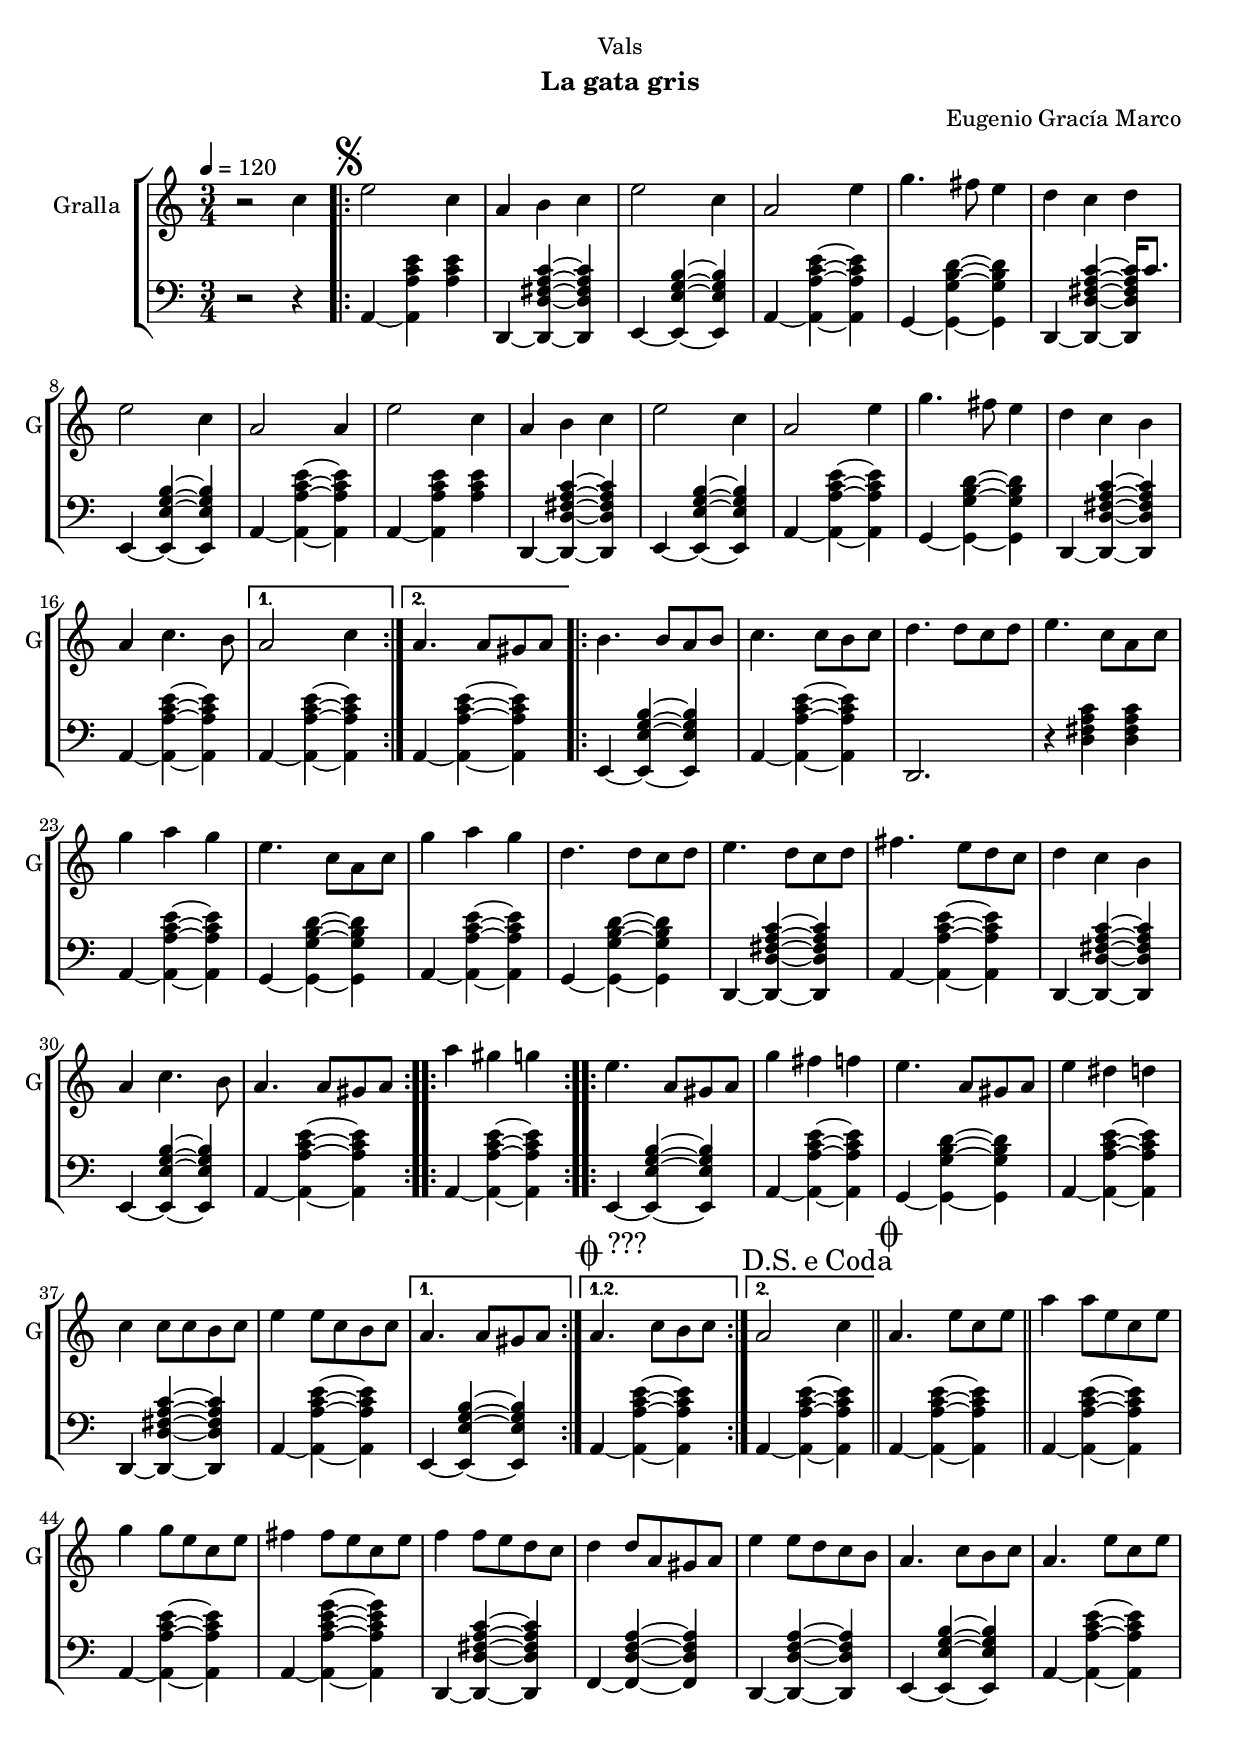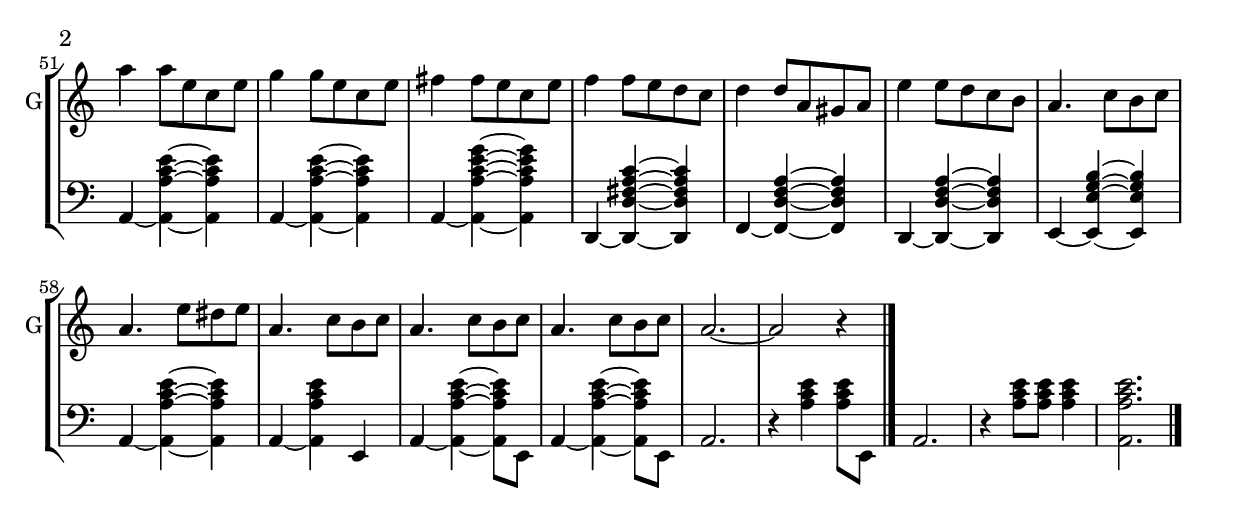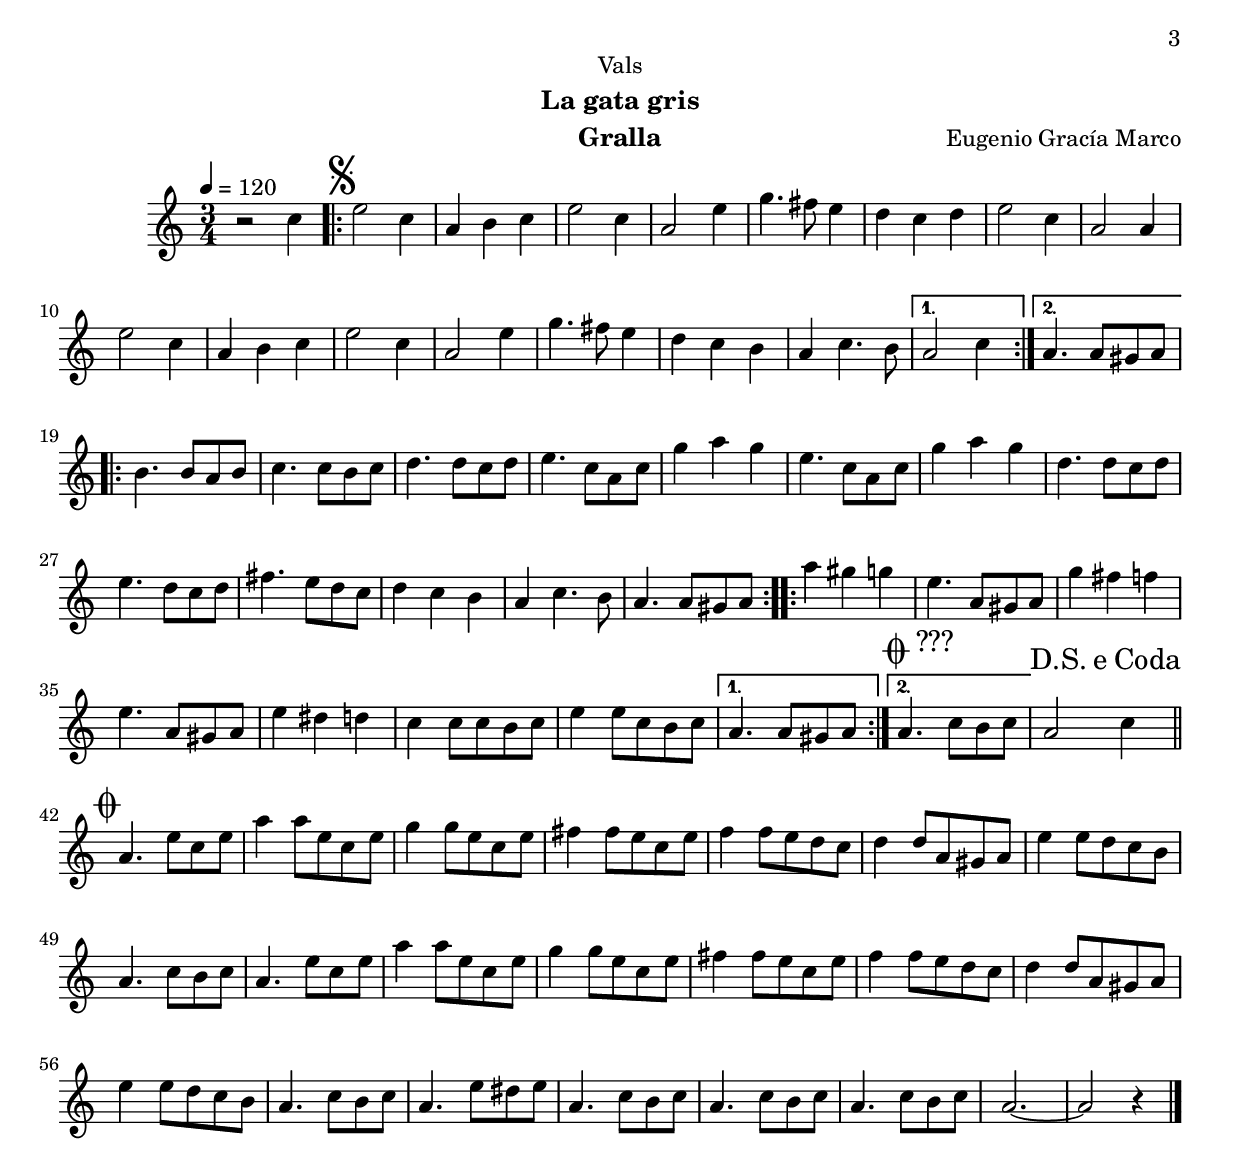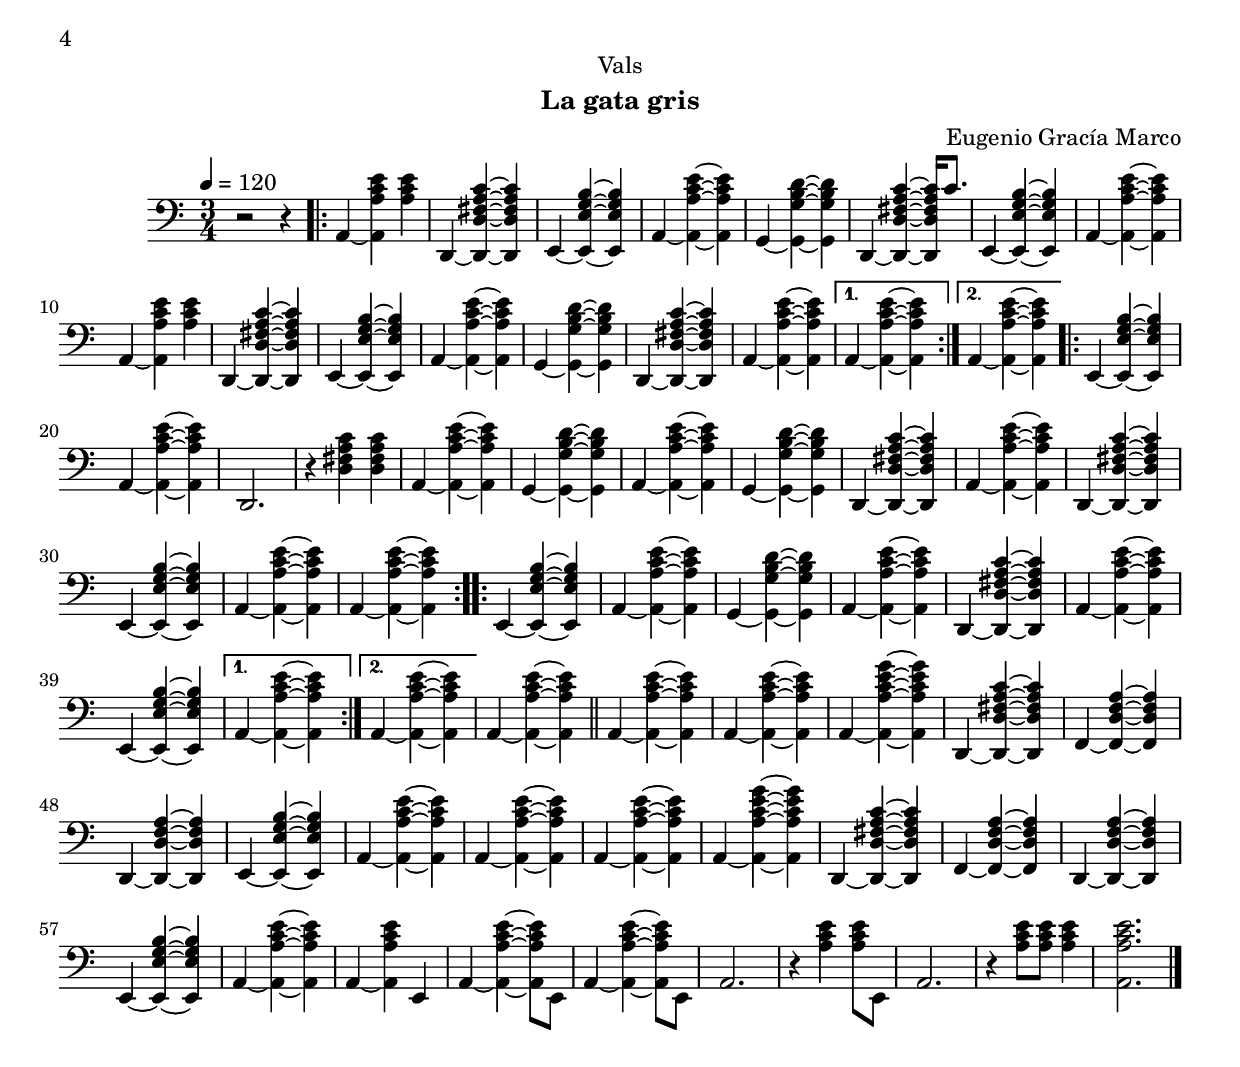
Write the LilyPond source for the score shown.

\version "2.16.2"

\header {
  dedication="Vals"
  title=""
  subtitle="La gata gris"
  subsubtitle=""
  poet=""
  meter=""
  piece=""
  composer="Eugenio Gracía Marco"
  arranger=""
  opus=""
  instrument=""
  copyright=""
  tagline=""
}

liniaroAa =
\relative c''
{
  \tempo 4=120
  \clef treble
  \key c \major
  \time 3/4
  r2 c4  |
  \repeat volta 2 { \mark \markup {\musicglyph #"scripts.segno"} e2 c4  |
  a4 b c  |
  e2 c4  |
  %05
  a2 e'4  |
  g4. fis8 e4  |
  d4 c d  |
  e2 c4  |
  a2 a4  |
  %10
  e'2 c4  |
  a4 b c  |
  e2 c4  |
  a2 e'4  |
  g4. fis8 e4  |
  %15
  d4 c b  |
  a4 c4. b8 }
  \alternative { { a2 c4 }
  { a4. a8 gis a } }
  \repeat volta 2 { b4. b8 a b  |
  %20
  c4. c8 b c  |
  d4. d8 c d  |
  e4. c8 a c  |
  g'4 a g  |
  e4. c8 a c  |
  %25
  g'4 a g  |
  d4. d8 c d  |
  e4. d8 c d  |
  fis4. e8 d c  |
  d4 c b  |
  %30
  a4 c4. b8  |
  a4. a8 gis a  | }
  \repeat volta 2 { a'4 gis g  |
  e4. a,8 gis a  |
  g'4 fis f  |
  %35
  e4. a,8 gis a  |
  e'4 dis d  |
  c4 c8 c b c  |
  e4 e8 c b c }
  \alternative { { a4. a8 gis a }
  %40
  { \mark \markup {\musicglyph #"scripts.coda" ???} a4. c8 b c } }
  \mark \markup {D.S. e Coda} a2 c4  \bar "||"
  \mark \markup {\musicglyph #"scripts.coda"} a4. e'8 c e  |
  a4 a8 e c e  |
  g4 g8 e c e  |
  %45
  fis4 fis8 e c e  |
  f4 f8 e d c  |
  d4 d8 a gis a  |
  e'4 e8 d c b  |
  a4. c8 b c  |
  %50
  a4. e'8 c e  |
  a4 a8 e c e  |
  g4 g8 e c e  |
  fis4 fis8 e c e  |
  f4 f8 e d c  |
  %55
  d4 d8 a gis a  |
  e'4 e8 d c b  |
  a4. c8 b c  |
  a4. e'8 dis e  |
  a,4. c8 b c  |
  %60
  a4. c8 b c  |
  a4. c8 b c  |
  a2. ~  |
  a2 r4  \bar "|."
}

liniaroAb =
\relative a,
{
  \tempo 4=120
  \clef bass
  \key c \major
  \time 3/4
  r2 r4  |
  \repeat volta 2 { a4 ~ <a a' c e> <a' c e>  |
  d,,4 ~ <d d' fis a c> ~ <d d' fis a c>  |
  e4 ~ <e e' g b> ~ <e e' g b>  |
  %05
  a4 ~ <a a' c e> ~ <a a' c e>  |
  g4 ~ <g g' b d> ~ <g g' b d>  |
  d4 ~ <d d' fis a c> ~ <d d' fis a c>16 c''8.  |
  e,,4 ~ <e e' g b> ~ <e e' g b>  |
  a4 ~ <a a' c e> ~ <a a' c e>  |
  %10
  a4 ~ <a a' c e> <a' c e>  |
  d,,4 ~ <d d' fis a c> ~ <d d' fis a c>  |
  e4 ~ <e e' g b> ~ <e e' g b>  |
  a4 ~ <a a' c e> ~ <a a' c e>  |
  g4 ~ <g g' b d> ~ <g g' b d>  |
  %15
  d4 ~ <d d' fis a c> ~ <d d' fis a c>  |
  a'4 ~ <a a' c e> ~ <a a' c e> }
  \alternative { { a4 ~ <a a' c e> ~ <a a' c e> }
  { a4 ~ <a a' c e> ~ <a a' c e> } }
  \repeat volta 2 { e4 ~ <e e' g b> ~ <e e' g b>  |
  %20
  a4 ~ <a a' c e> ~ <a a' c e>  |
  d,2. r4 <d' fis a c> <d fis a c>  | % troigo!
  a4 ~ <a a' c e> ~ <a a' c e>  |
  g4 ~ <g g' b d> ~ <g g' b d>  |
  a4 ~ <a a' c e> ~ <a a' c e>  |
  %25
  g4 ~ <g g' b d> ~ <g g' b d>  |
  d4 ~ <d d' fis a c> ~ <d d' fis a c>  |
  a'4 ~ <a a' c e> ~ <a a' c e>  |
  d,4 ~ <d d' fis a c> ~ <d d' fis a c>  |
  e4 ~ <e e' g b> ~ <e e' g b>  |
  %30
  a4 ~ <a a' c e> ~ <a a' c e>  |
  a4 ~ <a a' c e> ~ <a a' c e>  | }
  \repeat volta 2 { e4 ~ <e e' g b> ~ <e e' g b>  |
  a4 ~ <a a' c e> ~ <a a' c e>  |
  g4 ~ <g g' b d> ~ <g g' b d>  |
  %35
  a4 ~ <a a' c e> ~ <a a' c e>  |
  d,4 ~ <d d' fis a c> ~ <d d' fis a c>  |
  a'4 ~ <a a' c e> ~ <a a' c e>  |
  e4 ~ <e e' g b> ~ <e e' g b> }
  \alternative { { a4 ~ <a a' c e> ~ <a a' c e> }
  %40
  { a4 ~ <a a' c e> ~ <a a' c e> } }
  a4 ~ <a a' c e> ~ <a a' c e>  \bar "||"
  a4 ~ <a a' c e> ~ <a a' c e>  |
  a4 ~ <a a' c e> ~ <a a' c e>  |
  a4 ~ <a a' c e g> ~ <a a' c e g>  |
  %45
  d,4 ~ <d d' fis a c> ~ <d d' fis a c>  |
  f4 ~ <f d' f a> ~ <f d' f a>  |
  d4 ~ <d d' f a> ~ <d d' f a>  |
  e4 ~ <e e' g b> ~ <e e' g b>  |
  a4 ~ <a a' c e> ~ <a a' c e>  |
  %50
  a4 ~ <a a' c e> ~ <a a' c e>  |
  a4 ~ <a a' c e> ~ <a a' c e>  |
  a4 ~ <a a' c e g> ~ <a a' c e g>  |
  d,4 ~ <d d' fis a c> ~ <d d' fis a c>  |
  f4 ~ <f d' f a> ~ <f d' f a>  |
  %55
  d4 ~ <d d' f a> ~ <d d' f a>  |
  e4 ~ <e e' g b> ~ <e e' g b>  |
  a4 ~ <a a' c e> ~ <a a' c e>  |
  a4 ~ <a a' c e> e  |
  a4 ~ <a a' c e> ~ <a a' c e>8 e  |
  %60
  a4 ~ <a a' c e> ~ <a a' c e>8 e  |
  a2. r4 <a' c e> <a c e>8 e,  | % troigo!
  a2. r4 <a' c e>8 <a c e> <a c e>4  | % troigo!
  <a, a' c e>2.  \bar "|."
}

\bookpart {
  \score {
    \new StaffGroup {
      \override Score.RehearsalMark #'self-alignment-X = #LEFT
      <<
        \new Staff \with {instrumentName = #"Gralla" shortInstrumentName = #"G"} \liniaroAa
        \new Staff \with {instrumentName = #"" shortInstrumentName = #" "} \liniaroAb
      >>
    }
    \layout {}
  }
  \score { \unfoldRepeats
    \new StaffGroup {
      \override Score.RehearsalMark #'self-alignment-X = #LEFT
      <<
        \new Staff \with {instrumentName = #"Gralla" shortInstrumentName = #"G"} \liniaroAa
        \new Staff \with {instrumentName = #"" shortInstrumentName = #" "} \liniaroAb
      >>
    }
    \midi {
      \set Staff.midiInstrument = "oboe"
      \set DrumStaff.midiInstrument = "drums"
    }
  }
}

\bookpart {
  \header {instrument="Gralla"}
  \score {
    \new StaffGroup {
      \override Score.RehearsalMark #'self-alignment-X = #LEFT
      <<
        \new Staff \liniaroAa
      >>
    }
    \layout {}
  }
  \score { \unfoldRepeats
    \new StaffGroup {
      \override Score.RehearsalMark #'self-alignment-X = #LEFT
      <<
        \new Staff \liniaroAa
      >>
    }
    \midi {
      \set Staff.midiInstrument = "oboe"
      \set DrumStaff.midiInstrument = "drums"
    }
  }
}

\bookpart {
  \header {instrument=""}
  \score {
    \new StaffGroup {
      \override Score.RehearsalMark #'self-alignment-X = #LEFT
      <<
        \new Staff \liniaroAb
      >>
    }
    \layout {}
  }
  \score { \unfoldRepeats
    \new StaffGroup {
      \override Score.RehearsalMark #'self-alignment-X = #LEFT
      <<
        \new Staff \liniaroAb
      >>
    }
    \midi {
      \set Staff.midiInstrument = "oboe"
      \set DrumStaff.midiInstrument = "drums"
    }
  }
}

